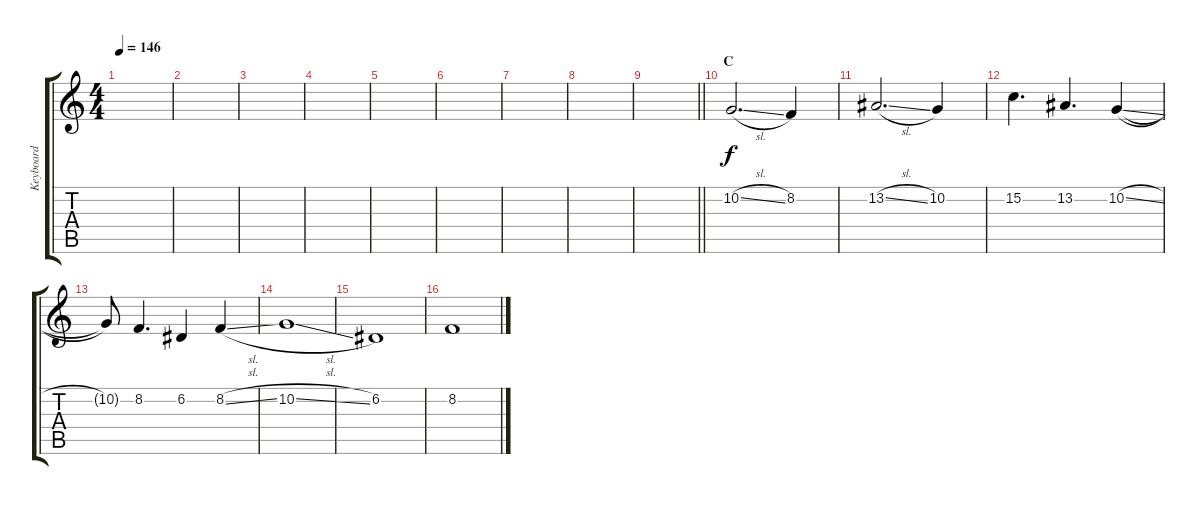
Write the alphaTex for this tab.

\track ("Keyboard" "Keyboard") {instrument drawbarorgan}
\staff {score tabs}
\tuning (D4 A3 F3 C3 G2 C2) {hide}
\ts (4 4)
\tempo 146
\clef g2
\ks c
|
|
|
|
|
|
|
|
\barLineRight lightlight
|
\section ("" "C")
10.2{sl}.2{d instrument lead2sawtooth} 8.2.4 |
13.2{sl}.2{d} 10.2.4 |
15.2.4{d} 13.2.4{d} 10.2{sl}.4 |
10.2{t}.8 8.2.4{d} 6.2.4 8.2{sl}.4 |
10.2{sl}.1 |
6.2.1 |
8.2.1
